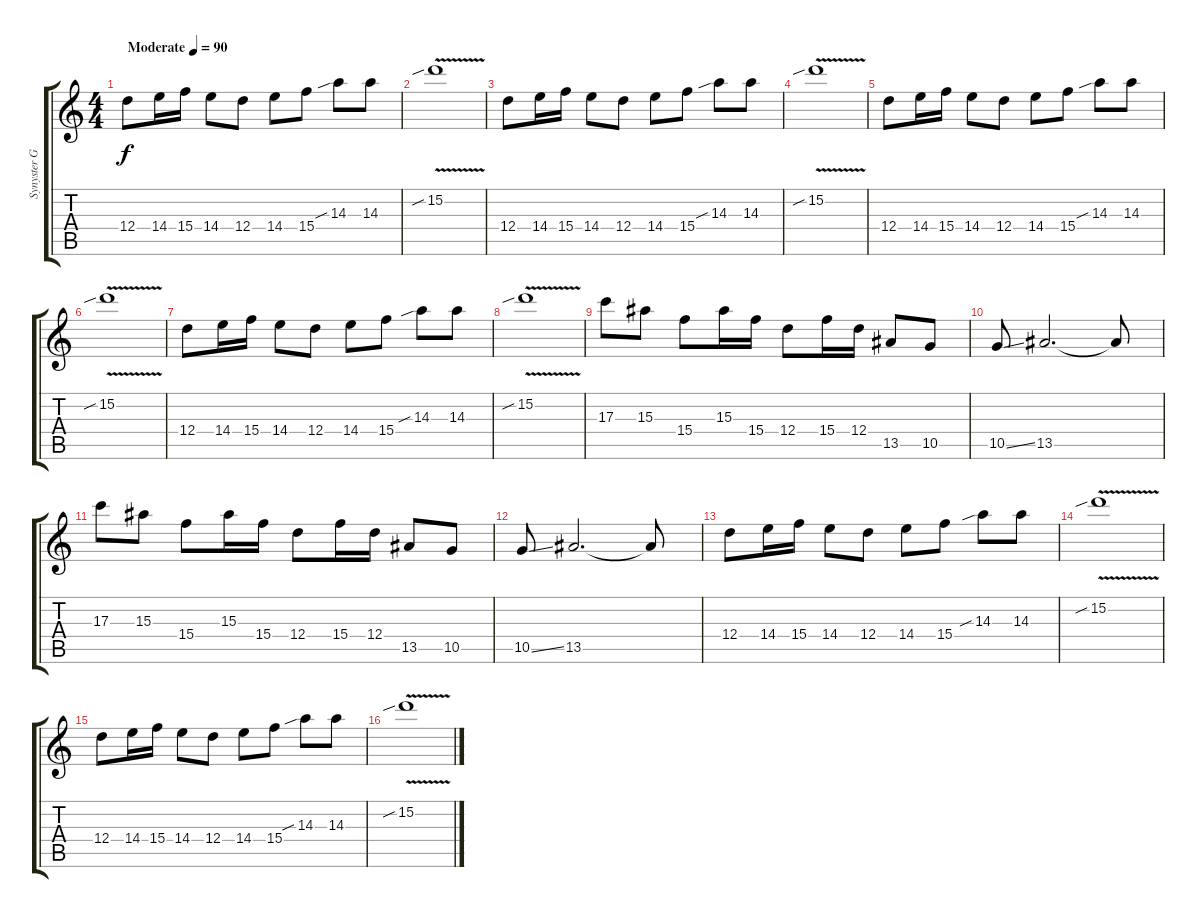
\track ("Synyster Gates" "Synyster G") {instrument overdrivenguitar}
\staff {score tabs}
\tuning (E4 B3 G3 D3 A2 D2) {hide}
\ts (4 4)
\tempo (90 "Moderate")
\clef g2
\ks c
12.4.8{dy f instrument overdrivenguitar} 14.4.16 15.4.16 14.4.8 12.4.8 14.4.8 15.4.8 14.3{sib}.8 14.3.8 |
15.2{v sib}.1 |
12.4.8 14.4.16 15.4.16 14.4.8 12.4.8 14.4.8 15.4.8 14.3{sib}.8 14.3.8 |
15.2{v sib}.1 |
12.4.8 14.4.16 15.4.16 14.4.8 12.4.8 14.4.8 15.4.8 14.3{sib}.8 14.3.8 |
15.2{v sib}.1 |
12.4.8 14.4.16 15.4.16 14.4.8 12.4.8 14.4.8 15.4.8 14.3{sib}.8 14.3.8 |
15.2{v sib}.1 |
17.3.8 15.3.8 15.4.8 15.3.16 15.4.16 12.4.8 15.4.16 12.4.16 13.5.8 10.5.8 |
10.5{ss}.8 13.5.2{d} 13.5{t}.8 |
17.3.8 15.3.8 15.4.8 15.3.16 15.4.16 12.4.8 15.4.16 12.4.16 13.5.8 10.5.8 |
10.5{ss}.8 13.5.2{d} 13.5{t}.8 |
12.4.8 14.4.16 15.4.16 14.4.8 12.4.8 14.4.8 15.4.8 14.3{sib}.8 14.3.8 |
15.2{v sib}.1 |
12.4.8 14.4.16 15.4.16 14.4.8 12.4.8 14.4.8 15.4.8 14.3{sib}.8 14.3.8 |
15.2{v sib}.1
